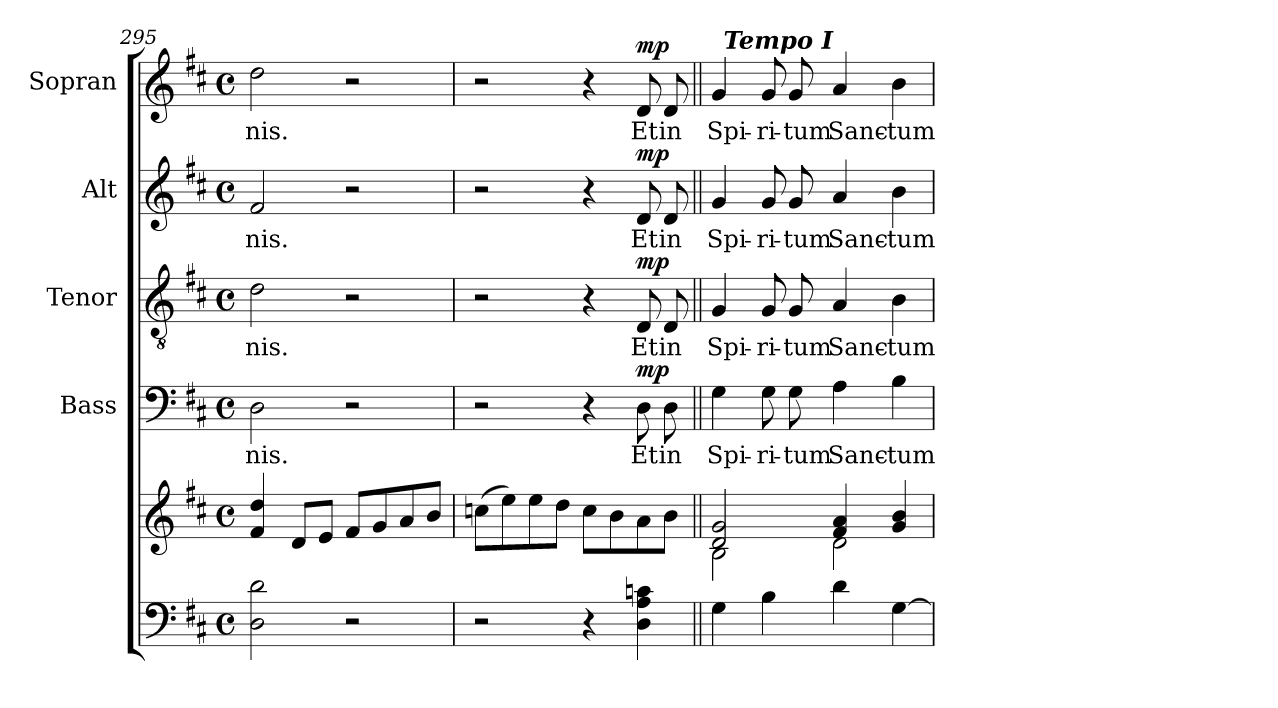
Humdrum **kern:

**kern	**kern	**kern	**text	**dynam	**kern	**text	**dynam	**kern	**text	**dynam	**kern	**text	**dynam
*part5	*part5	*part4	*part4	*part4	*part3	*part3	*part3	*part2	*part2	*part2	*part1	*part1	*part1
*staff6	*staff5	*staff4	*staff4	*staff4	*staff3	*staff3	*staff3	*staff2	*staff2	*staff2	*staff1	*staff1	*staff1
*	*	*I"Bass	*	*	*I"Tenor	*	*	*I"Alt	*	*	*I"Sopran	*	*
*	*	*I'B.	*	*	*I'T.	*	*	*I'A.	*	*	*I'S.	*	*
*clefF4	*clefG2	*clefF4	*	*	*clefGv2	*	*	*clefG2	*	*	*clefG2	*	*
*k[f#c#]	*k[f#c#]	*k[f#c#]	*	*	*k[f#c#]	*	*	*k[f#c#]	*	*	*k[f#c#]	*	*
*D:	*D:	*D:	*	*	*D:	*	*	*D:	*	*	*D:	*	*
*M4/4	*M4/4	*M4/4	*	*	*M4/4	*	*	*M4/4	*	*	*M4/4	*	*
*met(c)	*met(c)	*met(c)	*	*	*met(c)	*	*	*met(c)	*	*	*met(c)	*	*
=295	=295	=295	=295	=295	=295	=295	=295	=295	=295	=295	=295	=295	=295
!	!	!	!LO:LY:b	!	!	!LO:LY:b	!	!	!LO:LY:b	!	!	!LO:LY:b	!
2D\ 2d\	4f#/ 4dd/	2D\	-nis.	.	2d\	-nis.	.	2f#/	-nis.	.	2dd\	-nis.	.
.	8d/L	.	.	.	.	.	.	.	.	.	.	.	.
.	8e/J	.	.	.	.	.	.	.	.	.	.	.	.
2r	8f#/L	2r	.	.	2r	.	.	2r	.	.	2r	.	.
.	8g/	.	.	.	.	.	.	.	.	.	.	.	.
.	8a/	.	.	.	.	.	.	.	.	.	.	.	.
.	8b/J	.	.	.	.	.	.	.	.	.	.	.	.
=296	=296	=296	=296	=296	=296	=296	=296	=296	=296	=296	=296	=296	=296
2r	(>8ccn\L	2r	.	.	2r	.	.	2r	.	.	2r	.	.
.	8ee\)	.	.	.	.	.	.	.	.	.	.	.	.
.	8ee\	.	.	.	.	.	.	.	.	.	.	.	.
.	8dd\J	.	.	.	.	.	.	.	.	.	.	.	.
4r	8cc\L	4r	.	.	4r	.	.	4r	.	.	4r	.	.
.	8b\	.	.	.	.	.	.	.	.	.	.	.	.
!	!	!	!LO:LY:b	!LO:DY:a	!	!LO:LY:b	!LO:DY:a	!	!LO:LY:b	!LO:DY:a	!	!LO:LY:b	!LO:DY:a
4D\ 4A\ 4cn\	8a\	8D\	Et	mp	8D/	Et	mp	8d/	Et	mp	8d/	Et	mp
!	!	!	!LO:LY:b	!	!	!LO:LY:b	!	!	!LO:LY:b	!	!	!LO:LY:b	!
.	8b\J	8D\	in	.	8D/	in	.	8d/	in	.	8d/	in	.
=297||	=297||	=297||	=297||	=297||	=297||	=297||	=297||	=297||	=297||	=297||	=297||	=297||	=297||
*	*^	*	*	*	*	*	*	*	*	*	*	*	*
!	!	!	!	!LO:LY:b	!	!	!LO:LY:b	!	!	!LO:LY:b	!	!	!LO:LY:b	!
*	*	*	*	*	*	*	*	*	*	*	*	*^	*	*
4G\	2d/ 2g/	2B\	4G\	Spi-	.	4G/	Spi-	.	4g/	Spi-	.	4g/	32ryy	Spi-	.
!	!	!	!	!	!	!	!	!	!	!	!	!	!LO:TX:a:Bi:t=Tempo I	!	!
.	.	.	.	.	.	.	.	.	.	.	.	.	2ryy	.	.
!	!	!	!	!LO:LY:b	!	!	!LO:LY:b	!	!	!LO:LY:b	!	!	!	!LO:LY:b	!
4B\	.	.	8G\	-ri-	.	8G/	-ri-	.	8g/	-ri-	.	8g/	.	-ri-	.
!	!	!	!	!LO:LY:b	!	!	!LO:LY:b	!	!	!LO:LY:b	!	!	!	!LO:LY:b	!
.	.	.	8G\	-tum	.	8G/	-tum	.	8g/	-tum	.	8g/	.	-tum	.
!	!	!	!	!LO:LY:b	!	!	!LO:LY:b	!	!	!LO:LY:b	!	!	!	!LO:LY:b	!
4d\	4f#/ 4a/	2d\	4A\	Sanc-	.	4A/	Sanc-	.	4a/	Sanc-	.	4a/	.	Sanc-	.
.	.	.	.	.	.	.	.	.	.	.	.	.	4...ryy	.	.
!	!	!	!	!LO:LY:b	!	!	!LO:LY:b	!	!	!LO:LY:b	!	!	!	!LO:LY:b	!
[<4G\	4g/ 4b/	.	4B\	-tum	.	4B\	-tum	.	4b\	-tum	.	4b\	.	-tum	.
*	*v	*v	*	*	*	*	*	*	*	*	*	*v	*v	*	*
=	=	=	=	=	=	=	=	=	=	=	=	=	=
*-	*-	*-	*-	*-	*-	*-	*-	*-	*-	*-	*-	*-	*-
